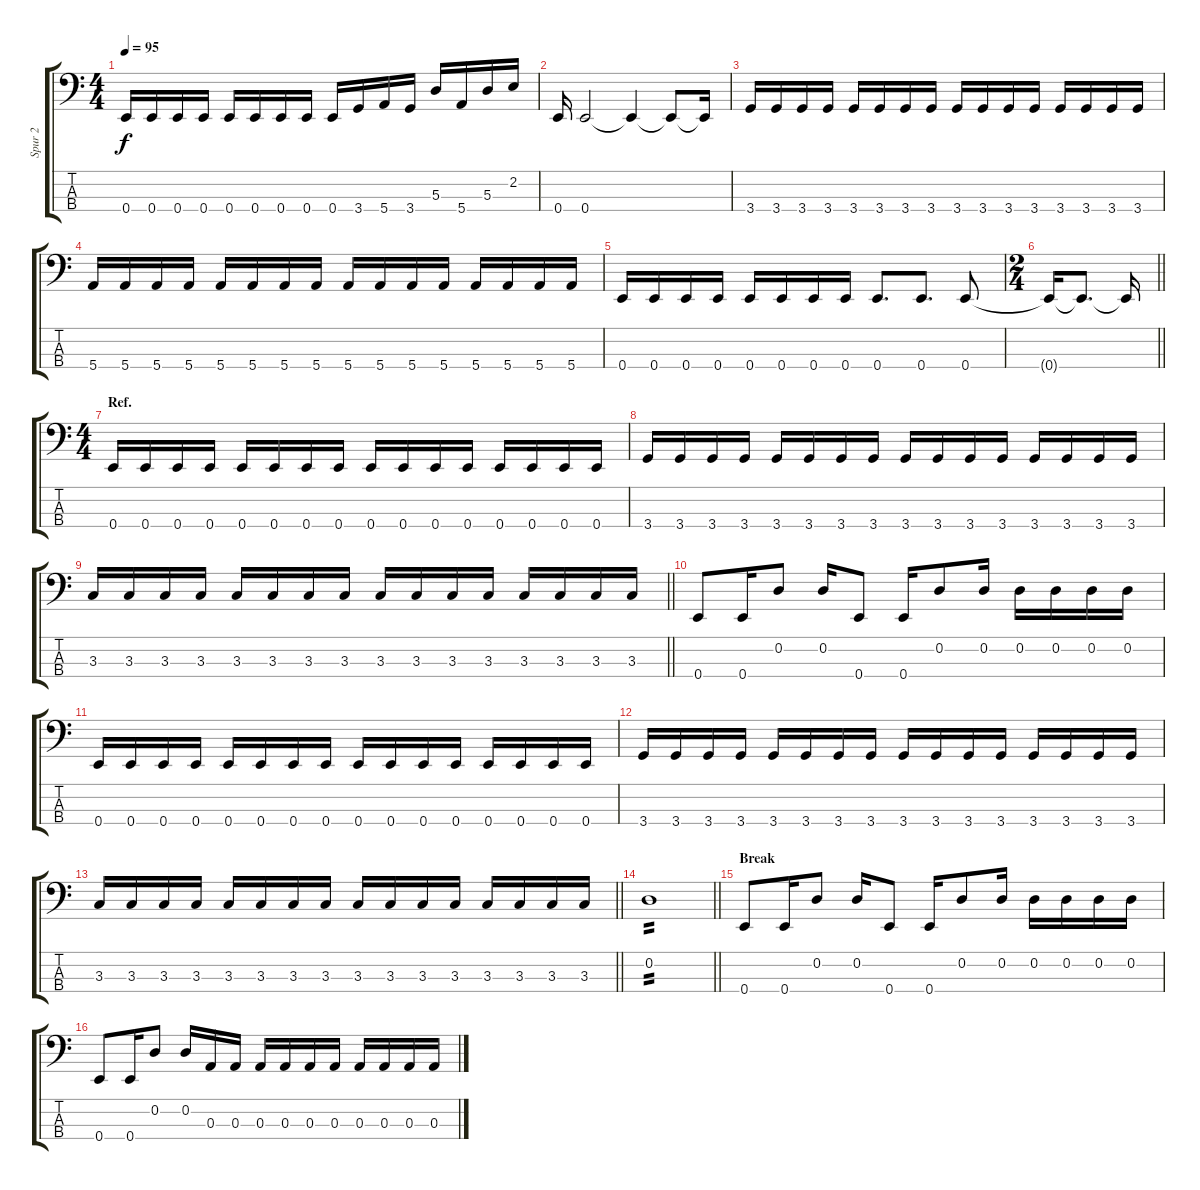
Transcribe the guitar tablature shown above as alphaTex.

\track ("Spur 2" "Spur 2") {instrument electricbasspick}
\staff {score tabs}
\tuning (G2 D2 A1 E1) {hide}
\ts (4 4)
\tempo 95
\clef f4
\ks c
0.4.16{dy f} 0.4.16 0.4.16 0.4.16 0.4.16 0.4.16 0.4.16 0.4.16 0.4.16 3.4.16 5.4.16 3.4.16 5.3.16 5.4.16 5.3.16 2.2.16 |
0.4.16 0.4.2 0.4{t}.4 0.4{t}.8 0.4{t}.16 |
3.4.16 3.4.16 3.4.16 3.4.16 3.4.16 3.4.16 3.4.16 3.4.16 3.4.16 3.4.16 3.4.16 3.4.16 3.4.16 3.4.16 3.4.16 3.4.16 |
5.4.16 5.4.16 5.4.16 5.4.16 5.4.16 5.4.16 5.4.16 5.4.16 5.4.16 5.4.16 5.4.16 5.4.16 5.4.16 5.4.16 5.4.16 5.4.16 |
0.4.16 0.4.16 0.4.16 0.4.16 0.4.16 0.4.16 0.4.16 0.4.16 0.4.8{d} 0.4.8{d} 0.4.8 |
\ts (2 4)
\barLineRight lightlight
0.4{t}.16 0.4{t}.8{d} 0.4{t}.16 |
\ts (4 4)
\section ("" "Ref.")
0.4.16 0.4.16 0.4.16 0.4.16 0.4.16 0.4.16 0.4.16 0.4.16 0.4.16 0.4.16 0.4.16 0.4.16 0.4.16 0.4.16 0.4.16 0.4.16 |
3.4.16 3.4.16 3.4.16 3.4.16 3.4.16 3.4.16 3.4.16 3.4.16 3.4.16 3.4.16 3.4.16 3.4.16 3.4.16 3.4.16 3.4.16 3.4.16 |
\barLineRight lightlight
3.3.16 3.3.16 3.3.16 3.3.16 3.3.16 3.3.16 3.3.16 3.3.16 3.3.16 3.3.16 3.3.16 3.3.16 3.3.16 3.3.16 3.3.16 3.3.16 |
0.4.8 0.4.16 0.2.8 0.2.16 0.4.8 0.4.16 0.2.8 0.2.16 0.2.16 0.2.16 0.2.16 0.2.16 |
0.4.16 0.4.16 0.4.16 0.4.16 0.4.16 0.4.16 0.4.16 0.4.16 0.4.16 0.4.16 0.4.16 0.4.16 0.4.16 0.4.16 0.4.16 0.4.16 |
3.4.16 3.4.16 3.4.16 3.4.16 3.4.16 3.4.16 3.4.16 3.4.16 3.4.16 3.4.16 3.4.16 3.4.16 3.4.16 3.4.16 3.4.16 3.4.16 |
\barLineRight lightlight
3.3.16 3.3.16 3.3.16 3.3.16 3.3.16 3.3.16 3.3.16 3.3.16 3.3.16 3.3.16 3.3.16 3.3.16 3.3.16 3.3.16 3.3.16 3.3.16 |
\barLineRight lightlight
0.2.1{tp 2} |
\section ("" "Break")
0.4.8 0.4.16 0.2.8 0.2.16 0.4.8 0.4.16 0.2.8 0.2.16 0.2.16 0.2.16 0.2.16 0.2.16 |
0.4.8 0.4.16 0.2.8 0.2.16 0.3.16 0.3.16 0.3.16 0.3.16 0.3.16 0.3.16 0.3.16 0.3.16 0.3.16 0.3.16
